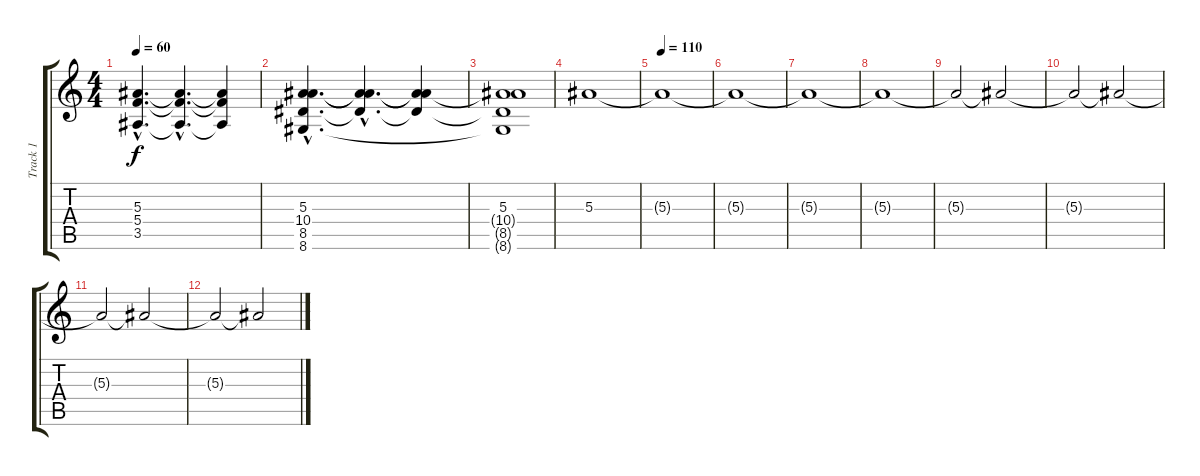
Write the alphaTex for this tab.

\track ("Track 1" "Track 1") {instrument distortionguitar}
\staff {score tabs}
\tuning (D4 A3 F3 C3 G2 C2) {hide}
\ts (4 4)
\tempo 60
\clef g2
\ks c
(5.3{hac} 5.4{hac} 3.5{hac}).4{d dy f} (5.3{hac t} 5.4{hac t} 3.5{hac t}).4{d} (5.3{t} 5.4{t} 3.5{t}).4 |
(5.3{hac} 10.4{hac} 8.5{hac} 8.6{hac}).4{d} (5.3{hac t} 10.4{hac t} 8.5{hac t}).4{d} (5.3{t} 10.4{t} 8.5{t}).4 |
(5.3 10.4{t} 8.5{t} 8.6{t}).1{volume 11 instrument distortionguitar} |
5.3.1{volume 10} |
\tempo 110
5.3{t}.1 |
5.3{t}.1 |
5.3{t}.1 |
5.3{t}.1 |
5.3{t}.2 5.3{t}.2 |
5.3{t}.2 5.3{t}.2 |
5.3{t}.2 5.3{t}.2 |
5.3{t}.2 5.3{t}.2
